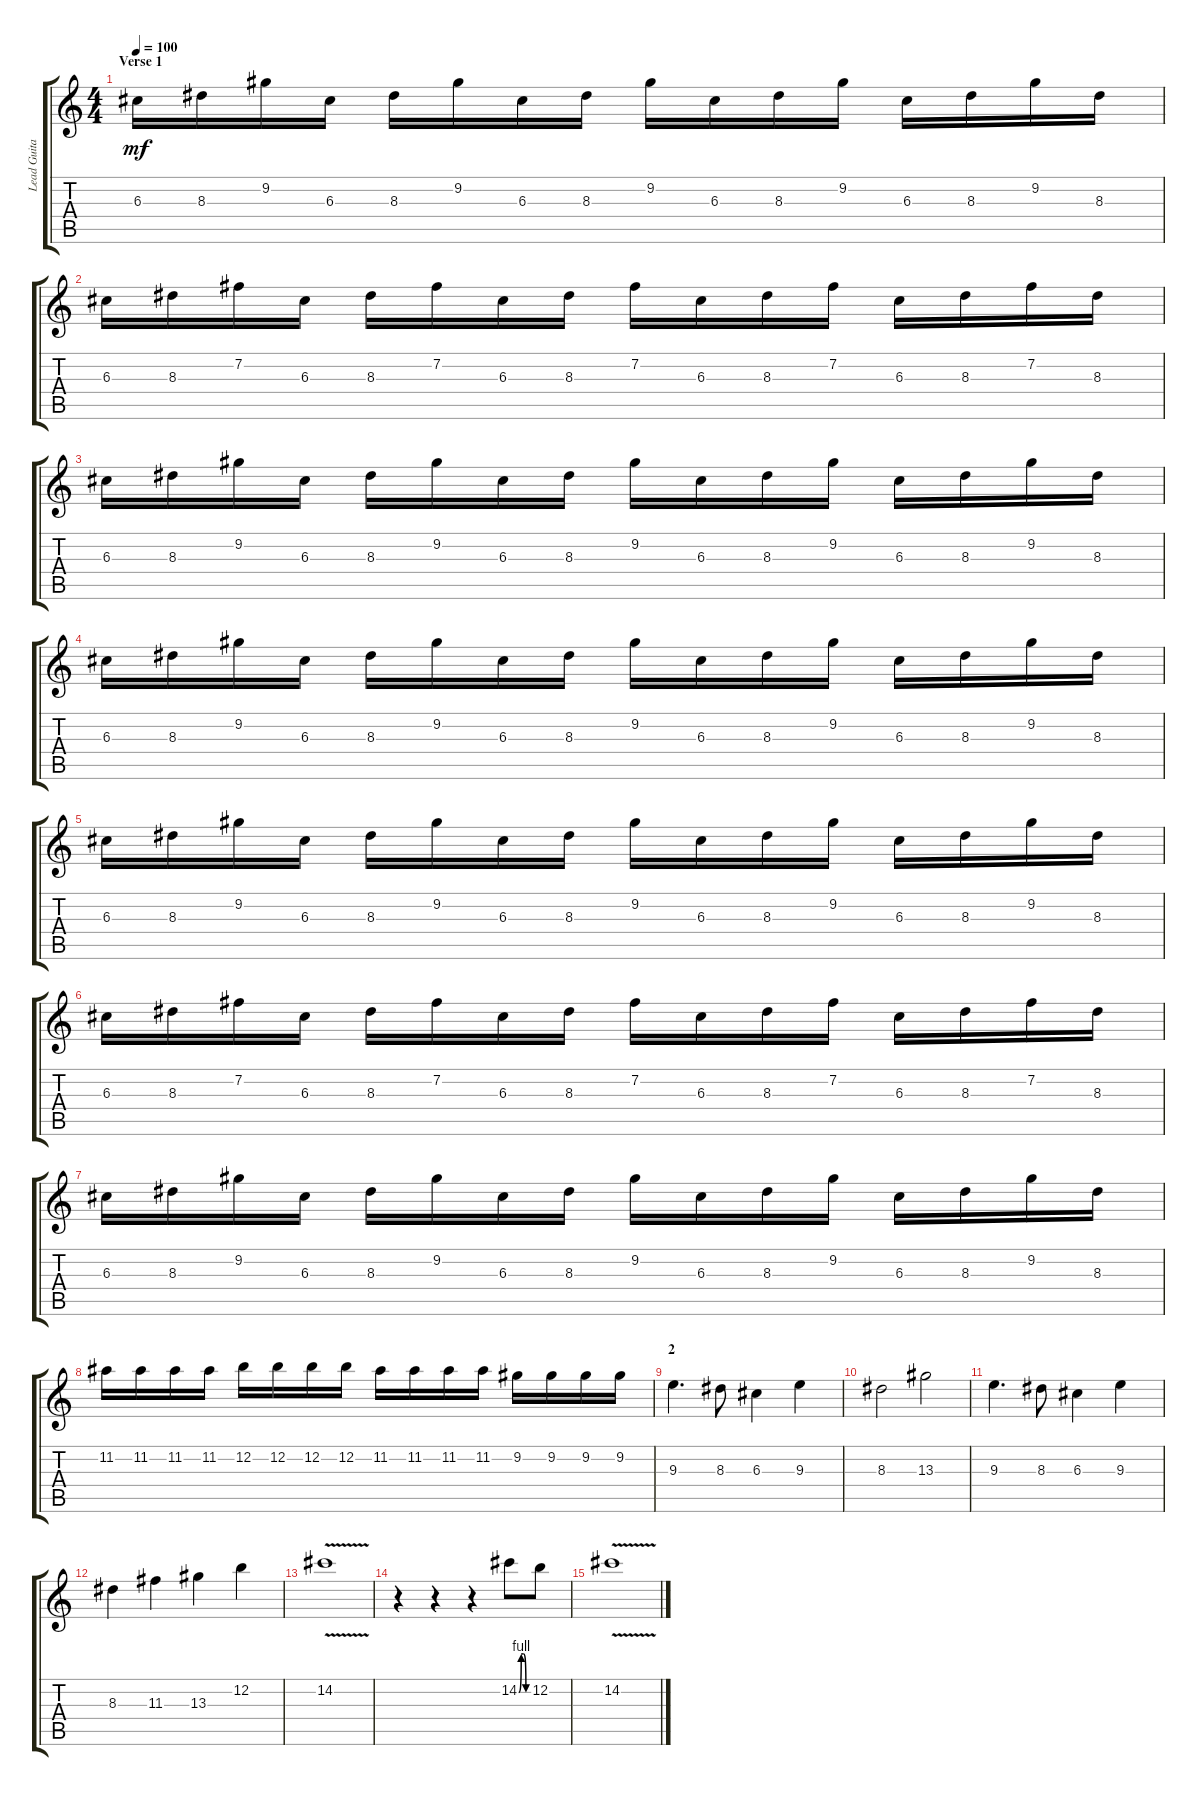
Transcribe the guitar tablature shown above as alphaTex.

\track ("Lead Guitar" "Lead Guita") {instrument overdrivenguitar}
\staff {score tabs}
\tuning (E4 B3 G3 D3 A2 E2) {hide}
\ts (4 4)
\section ("" "Verse 1")
\tempo 100
\clef g2
\ks c
6.3.16{dy mf instrument overdrivenguitar} 8.3.16 9.2.16 6.3.16 8.3.16 9.2.16 6.3.16 8.3.16 9.2.16 6.3.16 8.3.16 9.2.16 6.3.16 8.3.16 9.2.16 8.3.16 |
6.3.16 8.3.16 7.2.16 6.3.16 8.3.16 7.2.16 6.3.16 8.3.16 7.2.16 6.3.16 8.3.16 7.2.16 6.3.16 8.3.16 7.2.16 8.3.16 |
6.3.16 8.3.16 9.2.16 6.3.16 8.3.16 9.2.16 6.3.16 8.3.16 9.2.16 6.3.16 8.3.16 9.2.16 6.3.16 8.3.16 9.2.16 8.3.16 |
6.3.16 8.3.16 9.2.16 6.3.16 8.3.16 9.2.16 6.3.16 8.3.16 9.2.16 6.3.16 8.3.16 9.2.16 6.3.16 8.3.16 9.2.16 8.3.16 |
6.3.16 8.3.16 9.2.16 6.3.16 8.3.16 9.2.16 6.3.16 8.3.16 9.2.16 6.3.16 8.3.16 9.2.16 6.3.16 8.3.16 9.2.16 8.3.16 |
6.3.16 8.3.16 7.2.16 6.3.16 8.3.16 7.2.16 6.3.16 8.3.16 7.2.16 6.3.16 8.3.16 7.2.16 6.3.16 8.3.16 7.2.16 8.3.16 |
6.3.16 8.3.16 9.2.16 6.3.16 8.3.16 9.2.16 6.3.16 8.3.16 9.2.16 6.3.16 8.3.16 9.2.16 6.3.16 8.3.16 9.2.16 8.3.16 |
11.2.16 11.2.16 11.2.16 11.2.16 12.2.16 12.2.16 12.2.16 12.2.16 11.2.16 11.2.16 11.2.16 11.2.16 9.2.16 9.2.16 9.2.16 9.2.16 |
\section ("" "2")
9.3.4{d} 8.3.8 6.3.4 9.3.4 |
8.3.2 13.3.2 |
9.3.4{d} 8.3.8 6.3.4 9.3.4 |
8.3.4 11.3.4 13.3.4 12.2.4 |
14.2{v}.1 |
r.4 r.4 r.4 14.2{be (custom 0 0 15 4 30 4 45 0 60 0)}.8 12.2.8 |
14.2{v}.1
